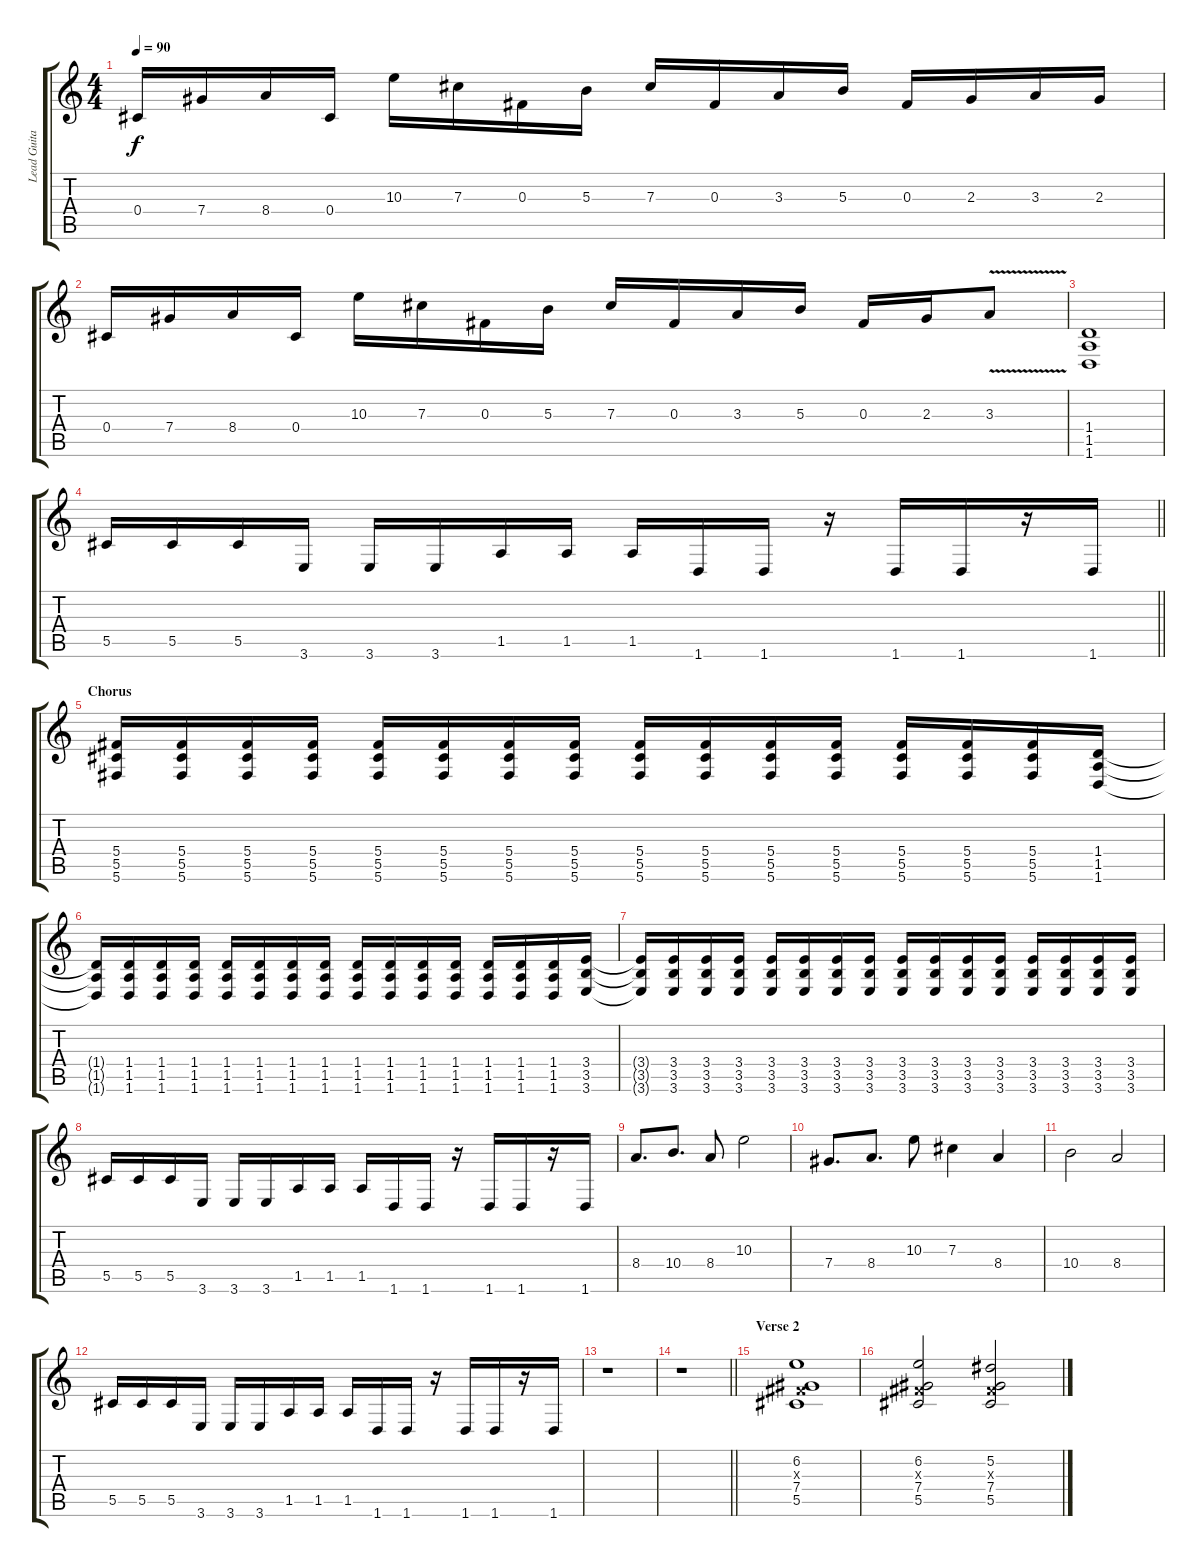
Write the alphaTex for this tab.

\track ("Lead Guitar " "Lead Guita") {instrument distortionguitar}
\staff {score tabs}
\tuning (Eb4 Bb3 Gb3 Db3 Ab2 Db2) {hide}
\ts (4 4)
\tempo 90
\clef g2
\ks c
0.4.16{dy f} 7.4.16 8.4.16 0.4.16 10.3.16 7.3.16 0.3.16 5.3.16 7.3.16 0.3.16 3.3.16 5.3.16 0.3.16 2.3.16 3.3.16 2.3.16 |
0.4.16 7.4.16 8.4.16 0.4.16 10.3.16 7.3.16 0.3.16 5.3.16 7.3.16 0.3.16 3.3.16 5.3.16 0.3.16 2.3.16 3.3{v}.8 |
(1.4 1.5 1.6).1 |
\barLineRight lightlight
5.5.16 5.5.16 5.5.16 3.6.16 3.6.16 3.6.16 1.5.16 1.5.16 1.5.16 1.6.16 1.6.16 r.16 1.6.16 1.6.16 r.16 1.6.16 |
\section ("" "Chorus")
(5.4 5.5 5.6).16 (5.4 5.5 5.6).16 (5.4 5.5 5.6).16 (5.4 5.5 5.6).16 (5.4 5.5 5.6).16 (5.4 5.5 5.6).16 (5.4 5.5 5.6).16 (5.4 5.5 5.6).16 (5.4 5.5 5.6).16 (5.4 5.5 5.6).16 (5.4 5.5 5.6).16 (5.4 5.5 5.6).16 (5.4 5.5 5.6).16 (5.4 5.5 5.6).16 (5.4 5.5 5.6).16 (1.4 1.5 1.6).16 |
(1.4{t} 1.5{t} 1.6{t}).16 (1.4 1.5 1.6).16 (1.4 1.5 1.6).16 (1.4 1.5 1.6).16 (1.4 1.5 1.6).16 (1.4 1.5 1.6).16 (1.4 1.5 1.6).16 (1.4 1.5 1.6).16 (1.4 1.5 1.6).16 (1.4 1.5 1.6).16 (1.4 1.5 1.6).16 (1.4 1.5 1.6).16 (1.4 1.5 1.6).16 (1.4 1.5 1.6).16 (1.4 1.5 1.6).16 (3.4 3.5 3.6).16 |
(3.4{t} 3.5{t} 3.6{t}).16 (3.4 3.5 3.6).16 (3.4 3.5 3.6).16 (3.4 3.5 3.6).16 (3.4 3.5 3.6).16 (3.4 3.5 3.6).16 (3.4 3.5 3.6).16 (3.4 3.5 3.6).16 (3.4 3.5 3.6).16 (3.4 3.5 3.6).16 (3.4 3.5 3.6).16 (3.4 3.5 3.6).16 (3.4 3.5 3.6).16 (3.4 3.5 3.6).16 (3.4 3.5 3.6).16 (3.4 3.5 3.6).16 |
5.5.16 5.5.16 5.5.16 3.6.16 3.6.16 3.6.16 1.5.16 1.5.16 1.5.16 1.6.16 1.6.16 r.16 1.6.16 1.6.16 r.16 1.6.16 |
8.4.8{d} 10.4.8{d} 8.4.8 10.3.2 |
7.4.8{d} 8.4.8{d} 10.3.8 7.3.4 8.4.4 |
10.4.2 8.4.2 |
5.5.16 5.5.16 5.5.16 3.6.16 3.6.16 3.6.16 1.5.16 1.5.16 1.5.16 1.6.16 1.6.16 r.16 1.6.16 1.6.16 r.16 1.6.16 |
r.1 |
\barLineRight lightlight
r.1 |
\section ("" "Verse 2")
(6.2 0.3{x} 7.4 5.5).1 |
(6.2 0.3{x} 7.4 5.5).2 (5.2 0.3{x} 7.4 5.5).2
